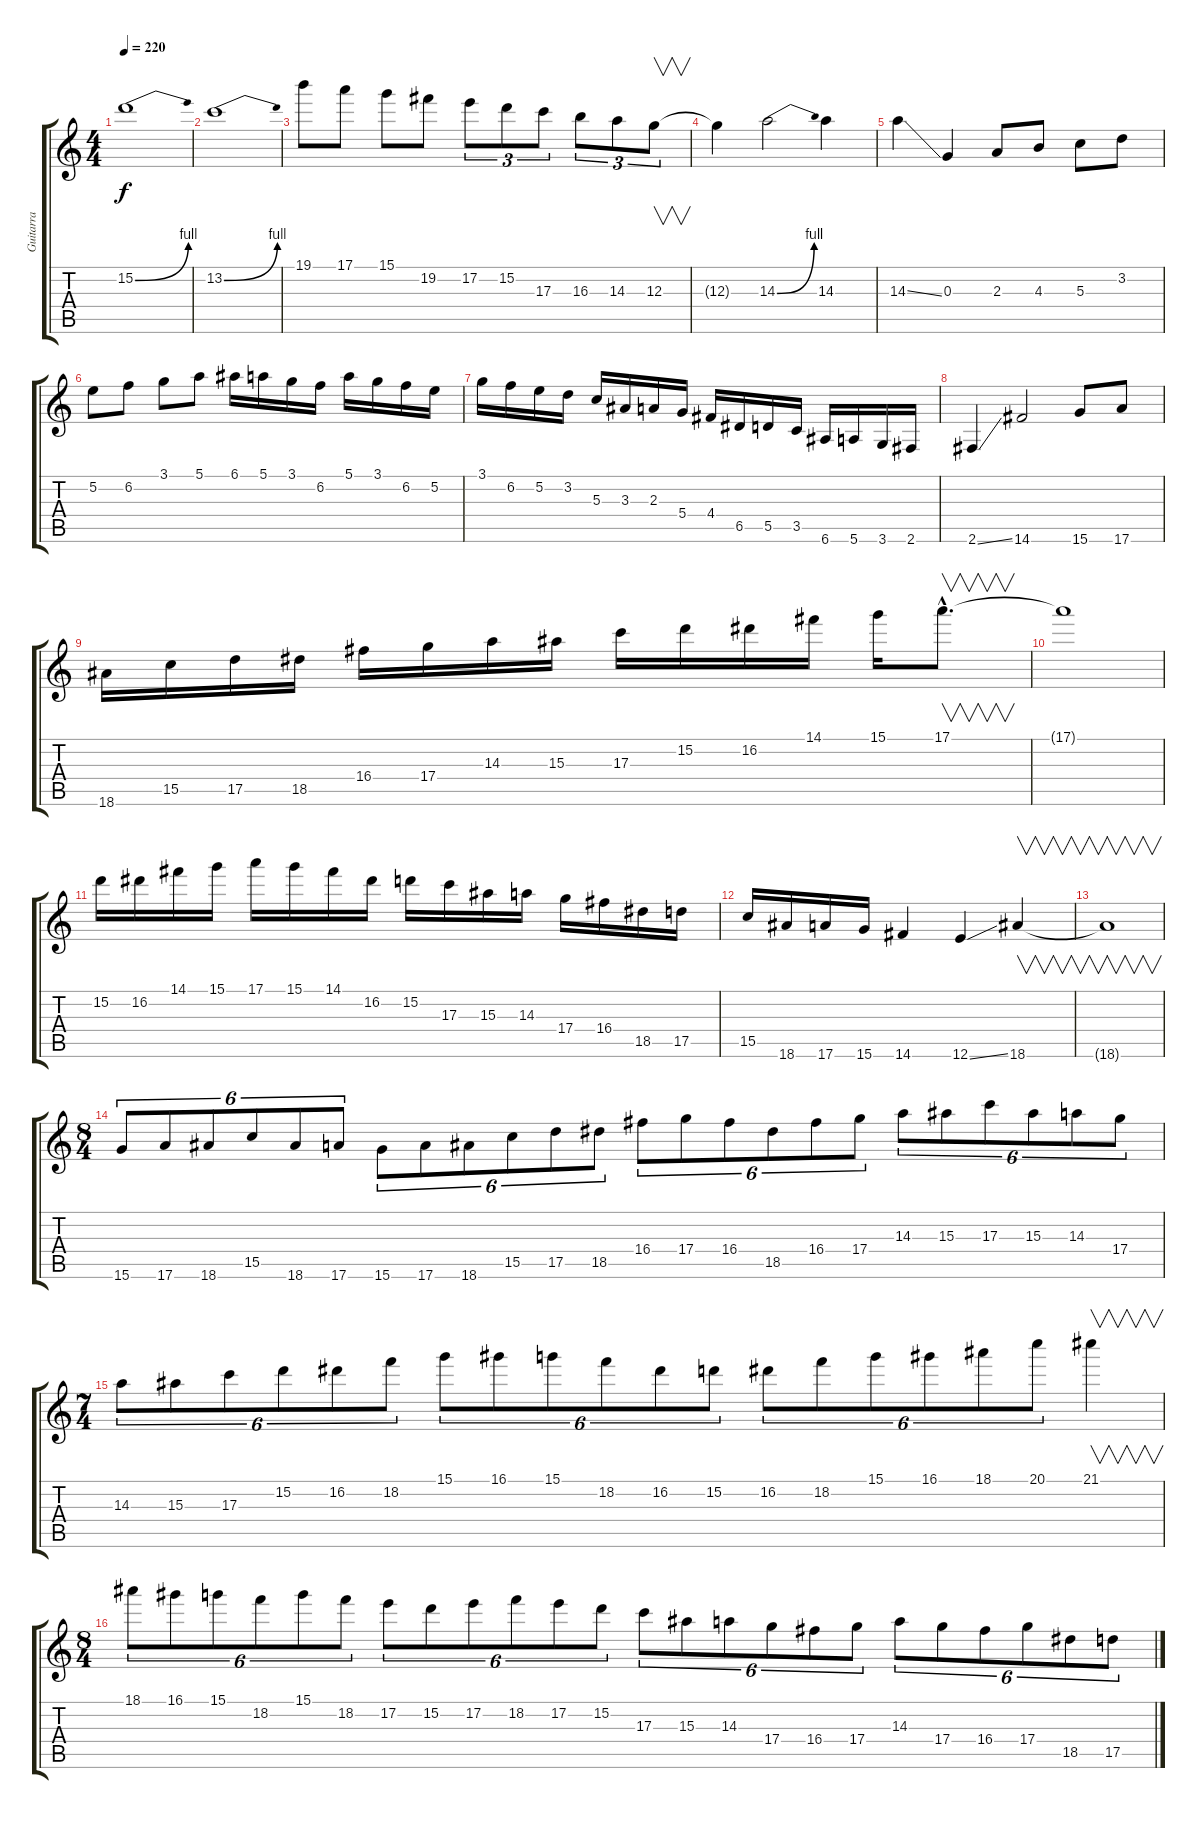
\track ("Guitarra" "Guitarra") {instrument overdrivenguitar}
\staff {score tabs}
\tuning (E4 B3 G3 D3 A2 E2) {hide}
\ts (4 4)
\tempo 220
\clef g2
\ks c
15.2{be (bend 0 0 60 4)}.1{dy f} |
13.2{be (bend 0 0 60 4)}.1 |
19.1.8 17.1.8 15.1.8 19.2.8 17.2.8{tu (3 2)} 15.2.8{tu (3 2)} 17.3.8{tu (3 2)} 16.3.8{tu (3 2)} 14.3.8{tu (3 2)} 12.3.8{v tu (3 2)} |
12.3{t}.4 14.3{be (bend 0 0 60 4)}.2 14.3.4 |
14.3{ss}.4 0.3.4 2.3.8 4.3.8 5.3.8 3.2.8 |
5.2.8 6.2.8 3.1.8 5.1.8 6.1.16 5.1.16 3.1.16 6.2.16 5.1.16 3.1.16 6.2.16 5.2.16 |
3.1.16 6.2.16 5.2.16 3.2.16 5.3.16 3.3.16 2.3.16 5.4.16 4.4.16 6.5.16 5.5.16 3.5.16 6.6.16 5.6.16 3.6.16 2.6.16 |
2.6{ss}.4 14.6.2 15.6.8 17.6.8 |
18.6.16 15.5.16 17.5.16 18.5.16 16.4.16 17.4.16 14.3.16 15.3.16 17.3.16 15.2.16 16.2.16 14.1.16 15.1.16 17.1{hac}.8{v d} |
17.1{t}.1 |
15.2.16 16.2.16 14.1.16 15.1.16 17.1.16 15.1.16 14.1.16 16.2.16 15.2.16 17.3.16 15.3.16 14.3.16 17.4.16 16.4.16 18.5.16 17.5.16 |
15.5.16 18.6.16 17.6.16 15.6.16 14.6.4 12.6{ss}.4 18.6.4{v} |
18.6{t}.1{v} |
\ts (8 4)
15.6.8{tu (6 4)} 17.6.8{tu (6 4)} 18.6.8{tu (6 4)} 15.5.8{tu (6 4)} 18.6.8{tu (6 4)} 17.6.8{tu (6 4)} 15.6.8{tu (6 4)} 17.6.8{tu (6 4)} 18.6.8{tu (6 4)} 15.5.8{tu (6 4)} 17.5.8{tu (6 4)} 18.5.8{tu (6 4)} 16.4.8{tu (6 4)} 17.4.8{tu (6 4)} 16.4.8{tu (6 4)} 18.5.8{tu (6 4)} 16.4.8{tu (6 4)} 17.4.8{tu (6 4)} 14.3.8{tu (6 4)} 15.3.8{tu (6 4)} 17.3.8{tu (6 4)} 15.3.8{tu (6 4)} 14.3.8{tu (6 4)} 17.4.8{tu (6 4)} |
\ts (7 4)
14.3.8{tu (6 4)} 15.3.8{tu (6 4)} 17.3.8{tu (6 4)} 15.2.8{tu (6 4)} 16.2.8{tu (6 4)} 18.2.8{tu (6 4)} 15.1.8{tu (6 4)} 16.1.8{tu (6 4)} 15.1.8{tu (6 4)} 18.2.8{tu (6 4)} 16.2.8{tu (6 4)} 15.2.8{tu (6 4)} 16.2.8{tu (6 4)} 18.2.8{tu (6 4)} 15.1.8{tu (6 4)} 16.1.8{tu (6 4)} 18.1.8{tu (6 4)} 20.1.8{tu (6 4)} 21.1.4{v} |
\ts (8 4)
18.1.8{tu (6 4)} 16.1.8{tu (6 4)} 15.1.8{tu (6 4)} 18.2.8{tu (6 4)} 15.1.8{tu (6 4)} 18.2.8{tu (6 4)} 17.2.8{tu (6 4)} 15.2.8{tu (6 4)} 17.2.8{tu (6 4)} 18.2.8{tu (6 4)} 17.2.8{tu (6 4)} 15.2.8{tu (6 4)} 17.3.8{tu (6 4)} 15.3.8{tu (6 4)} 14.3.8{tu (6 4)} 17.4.8{tu (6 4)} 16.4.8{tu (6 4)} 17.4.8{tu (6 4)} 14.3.8{tu (6 4)} 17.4.8{tu (6 4)} 16.4.8{tu (6 4)} 17.4.8{tu (6 4)} 18.5.8{tu (6 4)} 17.5.8{tu (6 4)}
